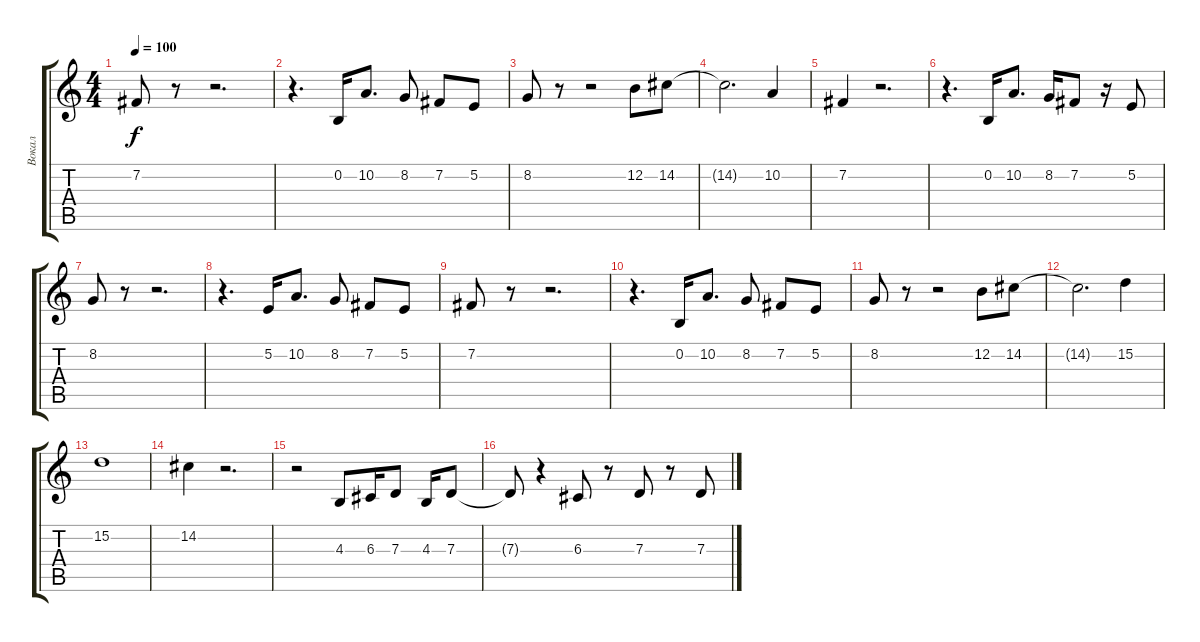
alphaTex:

\track ("Вокал" "Вокал") {instrument oboe}
\staff {score tabs}
\tuning (E4 B3 G3 D3 A2 E2) {hide}
\ts (4 4)
\tempo 100
\clef g2
\ks c
7.2.8{dy f} r.8 r.2{d} |
r.4{d} 0.2.16 10.2.8{d} 8.2.8 7.2.8 5.2.8 |
8.2.8 r.8 r.2 12.2.8 14.2.8 |
14.2{t}.2{d} 10.2.4 |
7.2.4 r.2{d} |
r.4{d} 0.2.16 10.2.8{d} 8.2.16 7.2.8 r.16 5.2.8 |
8.2.8 r.8 r.2{d} |
r.4{d} 5.2.16 10.2.8{d} 8.2.8 7.2.8 5.2.8 |
7.2.8 r.8 r.2{d} |
r.4{d} 0.2.16 10.2.8{d} 8.2.8 7.2.8 5.2.8 |
8.2.8 r.8 r.2 12.2.8 14.2.8 |
14.2{t}.2{d} 15.2.4 |
15.2.1 |
14.2.4 r.2{d} |
r.2 4.3.8 6.3.16 7.3.8 4.3.16 7.3.8 |
7.3{t}.8 r.4 6.3.8 r.8 7.3.8 r.8 7.3.8
